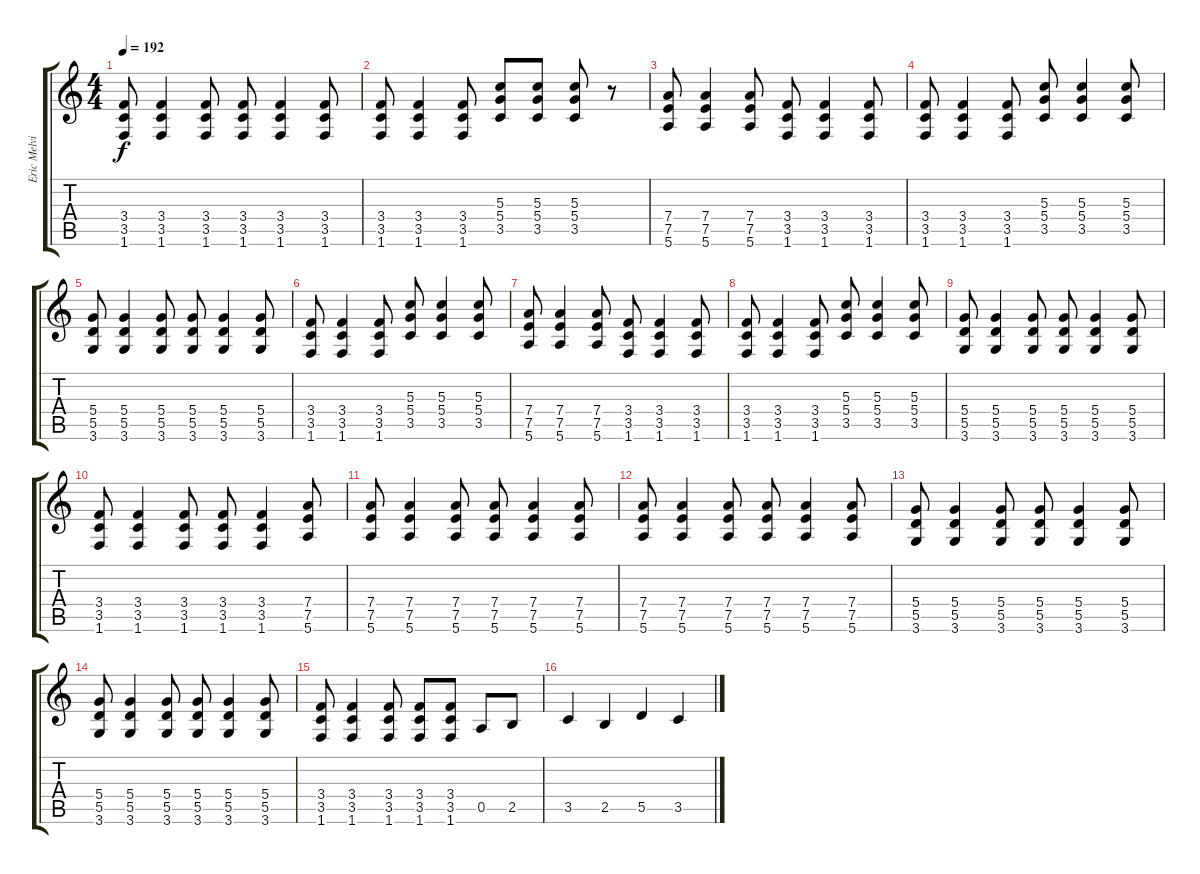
\track ("Eric Melvin" "Eric Melvi") {instrument distortionguitar}
\staff {score tabs}
\tuning (E4 B3 G3 D3 A2 E2) {hide}
\ts (4 4)
\tempo 192
\clef g2
\ks c
(3.4 3.5 1.6).8{dy f} (3.4 3.5 1.6).4 (3.4 3.5 1.6).8 (3.4 3.5 1.6).8 (3.4 3.5 1.6).4 (3.4 3.5 1.6).8 |
(3.4 3.5 1.6).8 (3.4 3.5 1.6).4 (3.4 3.5 1.6).8 (5.3 5.4 3.5).8 (5.3 5.4 3.5).8 (5.3 5.4 3.5).8 r.8 |
(7.4 7.5 5.6).8 (7.4 7.5 5.6).4 (7.4 7.5 5.6).8 (3.4 3.5 1.6).8 (3.4 3.5 1.6).4 (3.4 3.5 1.6).8 |
(3.4 3.5 1.6).8 (3.4 3.5 1.6).4 (3.4 3.5 1.6).8 (5.3 5.4 3.5).8 (5.3 5.4 3.5).4 (5.3 5.4 3.5).8 |
(5.4 5.5 3.6).8 (5.4 5.5 3.6).4 (5.4 5.5 3.6).8 (5.4 5.5 3.6).8 (5.4 5.5 3.6).4 (5.4 5.5 3.6).8 |
(3.4 3.5 1.6).8 (3.4 3.5 1.6).4 (3.4 3.5 1.6).8 (5.3 5.4 3.5).8 (5.3 5.4 3.5).4 (5.3 5.4 3.5).8 |
(7.4 7.5 5.6).8 (7.4 7.5 5.6).4 (7.4 7.5 5.6).8 (3.4 3.5 1.6).8 (3.4 3.5 1.6).4 (3.4 3.5 1.6).8 |
(3.4 3.5 1.6).8 (3.4 3.5 1.6).4 (3.4 3.5 1.6).8 (5.3 5.4 3.5).8 (5.3 5.4 3.5).4 (5.3 5.4 3.5).8 |
(5.4 5.5 3.6).8 (5.4 5.5 3.6).4 (5.4 5.5 3.6).8 (5.4 5.5 3.6).8 (5.4 5.5 3.6).4 (5.4 5.5 3.6).8 |
(3.4 3.5 1.6).8 (3.4 3.5 1.6).4 (3.4 3.5 1.6).8 (3.4 3.5 1.6).8 (3.4 3.5 1.6).4 (7.4 7.5 5.6).8 |
(7.4 7.5 5.6).8 (7.4 7.5 5.6).4 (7.4 7.5 5.6).8 (7.4 7.5 5.6).8 (7.4 7.5 5.6).4 (7.4 7.5 5.6).8 |
(7.4 7.5 5.6).8 (7.4 7.5 5.6).4 (7.4 7.5 5.6).8 (7.4 7.5 5.6).8 (7.4 7.5 5.6).4 (7.4 7.5 5.6).8 |
(5.4 5.5 3.6).8 (5.4 5.5 3.6).4 (5.4 5.5 3.6).8 (5.4 5.5 3.6).8 (5.4 5.5 3.6).4 (5.4 5.5 3.6).8 |
(5.4 5.5 3.6).8 (5.4 5.5 3.6).4 (5.4 5.5 3.6).8 (5.4 5.5 3.6).8 (5.4 5.5 3.6).4 (5.4 5.5 3.6).8 |
(3.4 3.5 1.6).8 (3.4 3.5 1.6).4 (3.4 3.5 1.6).8 (3.4 3.5 1.6).8 (3.4 3.5 1.6).8 0.5.8 2.5.8 |
3.5.4 2.5.4 5.5.4 3.5.4
